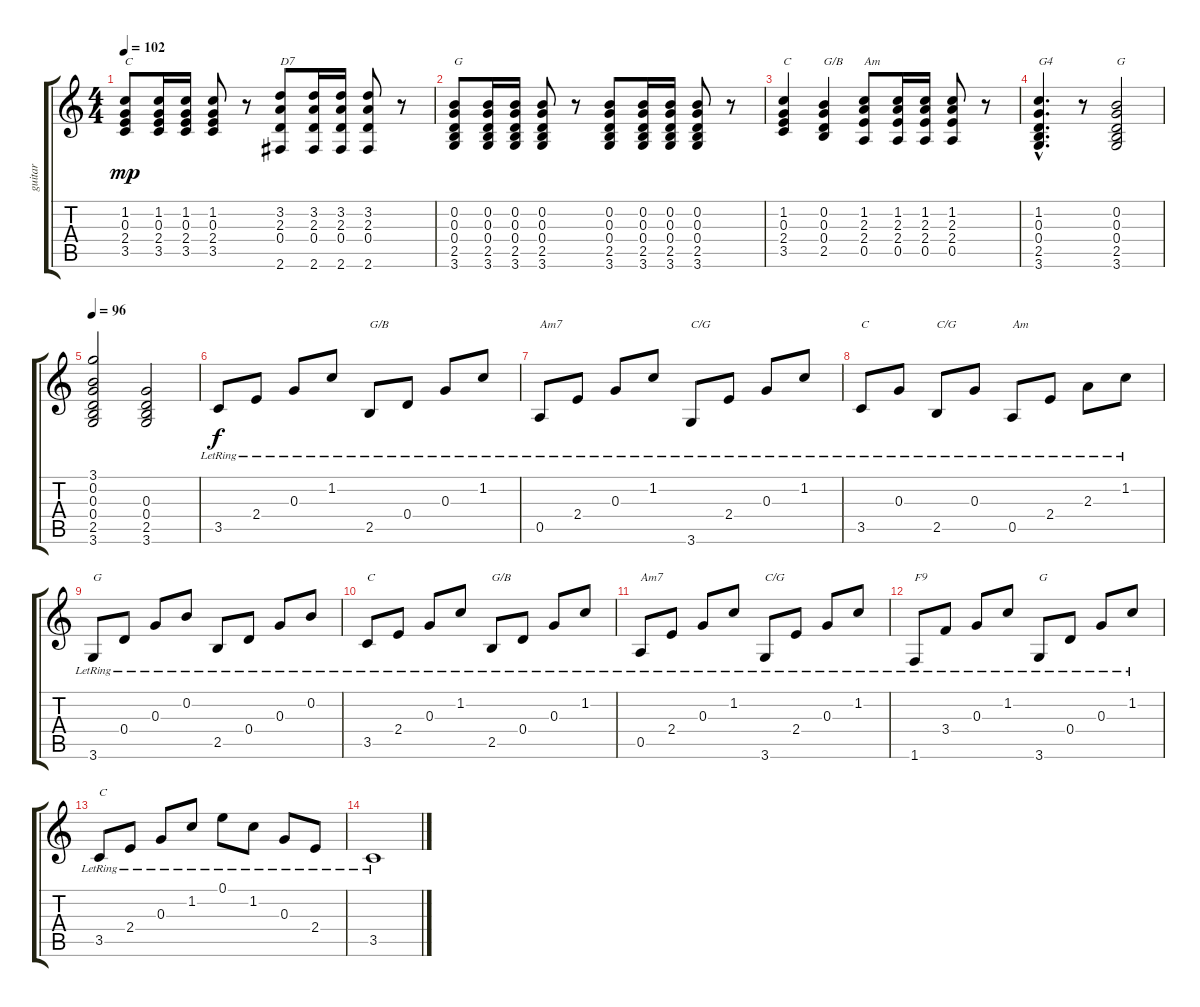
\track ("guitar" "guitar") {instrument acousticguitarnylon}
\staff {score tabs}
\tuning (E4 B3 G3 D3 A2 E2) {hide}
\ts (4 4)
\tempo 102
\clef g2
\ks c
(1.2 0.3 2.4 3.5).8{txt "C" dy mp} (1.2 0.3 2.4 3.5).16 (1.2 0.3 2.4 3.5).16 (1.2 0.3 2.4 3.5).8 r.8 (3.2 2.3 0.4 2.6).8{txt "D7"} (3.2 2.3 0.4 2.6).16 (3.2 2.3 0.4 2.6).16 (3.2 2.3 0.4 2.6).8 r.8 |
(0.2 0.3 0.4 2.5 3.6).8{txt "G"} (0.2 0.3 0.4 2.5 3.6).16 (0.2 0.3 0.4 2.5 3.6).16 (0.2 0.3 0.4 2.5 3.6).8 r.8 (0.2 0.3 0.4 2.5 3.6).8 (0.2 0.3 0.4 2.5 3.6).16 (0.2 0.3 0.4 2.5 3.6).16 (0.2 0.3 0.4 2.5 3.6).8 r.8 |
(1.2 0.3 2.4 3.5).4{txt "C"} (0.2 0.3 0.4 2.5).4{txt "G/B"} (1.2 2.3 2.4 0.5).8{txt "Am"} (1.2 2.3 2.4 0.5).16 (1.2 2.3 2.4 0.5).16 (1.2 2.3 2.4 0.5).8 r.8 |
(1.2{hac} 0.3{hac} 0.4{hac} 2.5{hac} 3.6{hac}).4{d txt "G4"} r.8 (0.2 0.3 0.4 2.5 3.6).2{txt "G"} |
\tempo 96
(3.1 0.2 0.3 0.4 2.5 3.6).2 (0.3 0.4 2.5 3.6).2 |
3.5{lr}.8{dy f} 2.4{lr}.8 0.3{lr}.8 1.2{lr}.8 2.5{lr}.8{txt "G/B"} 0.4{lr}.8 0.3{lr}.8 1.2{lr}.8 |
0.5{lr}.8{txt "Am7"} 2.4{lr}.8 0.3{lr}.8 1.2{lr}.8 3.6{lr}.8{txt "C/G"} 2.4{lr}.8 0.3{lr}.8 1.2{lr}.8 |
3.5{lr}.8{txt "C"} 0.3{lr}.8 2.5{lr}.8{txt "C/G"} 0.3{lr}.8 0.5{lr}.8{txt "Am"} 2.4{lr}.8 2.3{lr}.8 1.2{lr}.8 |
3.6{lr}.8{txt "G"} 0.4{lr}.8 0.3{lr}.8 0.2{lr}.8 2.5{lr}.8 0.4{lr}.8 0.3{lr}.8 0.2{lr}.8 |
3.5{lr}.8{txt "C"} 2.4{lr}.8 0.3{lr}.8 1.2{lr}.8 2.5{lr}.8{txt "G/B"} 0.4{lr}.8 0.3{lr}.8 1.2{lr}.8 |
0.5{lr}.8{txt "Am7"} 2.4{lr}.8 0.3{lr}.8 1.2{lr}.8 3.6{lr}.8{txt "C/G"} 2.4{lr}.8 0.3{lr}.8 1.2{lr}.8 |
1.6{lr}.8{txt "F9"} 3.4{lr}.8 0.3{lr}.8 1.2{lr}.8 3.6{lr}.8{txt "G"} 0.4{lr}.8 0.3{lr}.8 1.2{lr}.8 |
3.5{lr}.8{txt "C"} 2.4{lr}.8 0.3{lr}.8 1.2{lr}.8 0.1{lr}.8 1.2{lr}.8 0.3{lr}.8 2.4{lr}.8 |
3.5{lr}.1
